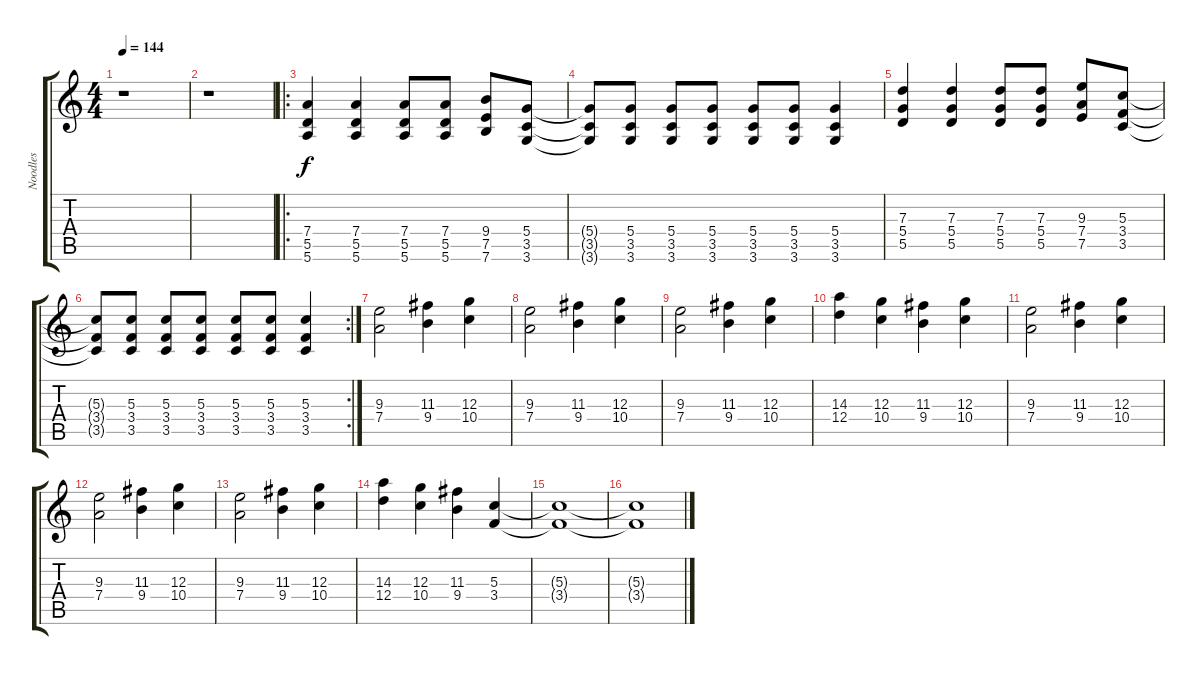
\track ("Noodles" "Noodles") {instrument distortionguitar}
\staff {score tabs}
\tuning (E4 B3 G3 D3 A2 E2) {hide}
\ts (4 4)
\tempo 144
\clef g2
\ks c
r.1{dy f instrument distortionguitar} |
r.1 |
\ro
(7.4 5.5 5.6).4 (7.4 5.5 5.6).4 (7.4 5.5 5.6).8 (7.4 5.5 5.6).8 (9.4 7.5 7.6).8 (5.4 3.5 3.6).8 |
(5.4{t} 3.5{t} 3.6{t}).8 (5.4 3.5 3.6).8 (5.4 3.5 3.6).8 (5.4 3.5 3.6).8 (5.4 3.5 3.6).8 (5.4 3.5 3.6).8 (5.4 3.5 3.6).4 |
(7.3 5.4 5.5).4 (7.3 5.4 5.5).4 (7.3 5.4 5.5).8 (7.3 5.4 5.5).8 (9.3 7.4 7.5).8 (5.3 3.4 3.5).8 |
\rc 2
(5.3{t} 3.4{t} 3.5{t}).8 (5.3 3.4 3.5).8 (5.3 3.4 3.5).8 (5.3 3.4 3.5).8 (5.3 3.4 3.5).8 (5.3 3.4 3.5).8 (5.3 3.4 3.5).4 |
(9.3 7.4).2 (11.3 9.4).4 (12.3 10.4).4 |
(9.3 7.4).2 (11.3 9.4).4 (12.3 10.4).4 |
(9.3 7.4).2 (11.3 9.4).4 (12.3 10.4).4 |
(14.3 12.4).4 (12.3 10.4).4 (11.3 9.4).4 (12.3 10.4).4 |
(9.3 7.4).2 (11.3 9.4).4 (12.3 10.4).4 |
(9.3 7.4).2 (11.3 9.4).4 (12.3 10.4).4 |
(9.3 7.4).2 (11.3 9.4).4 (12.3 10.4).4 |
(14.3 12.4).4 (12.3 10.4).4 (11.3 9.4).4 (5.3 3.4).4 |
(5.3{t} 3.4{t}).1{volume 8} |
(5.3{t} 3.4{t}).1{volume 0}
